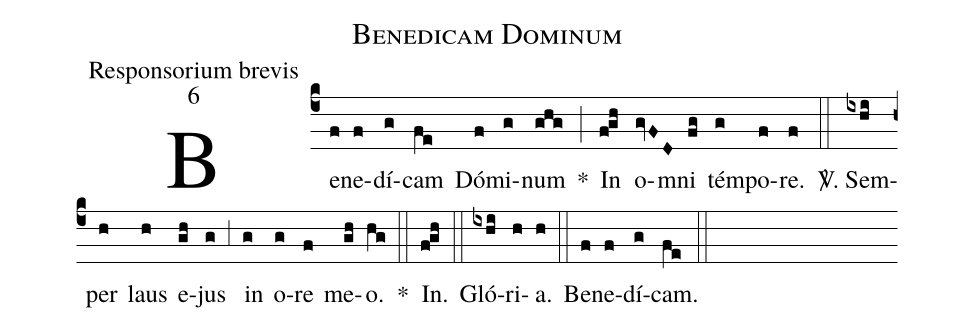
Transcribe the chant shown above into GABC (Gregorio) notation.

name:Benedicam Dominum;
office-part:Responsorium brevis;
mode:6;
%%
(c4) Be(f)ne(f)dí(g)cam(fe) Dó(f)mi(g)num(ghg) *(;) In(f!gh) o(gvFD)mni(fg) tém(g)po(f)re.(f) (::)

<sp>V/</sp>. Sem(ixhi)per(h) laus(h) e(gh)jus(g) (,3) in(g) o(g)re(f) me(gh)o.(hg) *(::) In.(f!gh) (::)

Gló(ixhi)ri(h)a.(h) (::)
Be(f)ne(f)dí(g)cam.(fe) (::)
